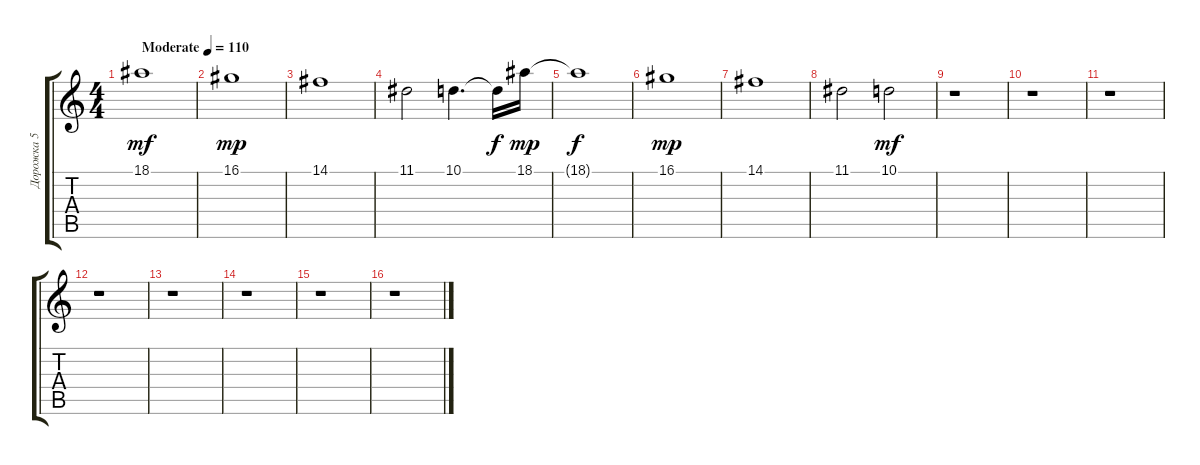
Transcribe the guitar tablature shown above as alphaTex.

\track ("Дорожка 5" "Дорожка 5") {instrument lead1square}
\staff {score tabs}
\tuning (E4 B3 G3 D3 A2 E2) {hide}
\ts (4 4)
\tempo (110 "Moderate")
\clef g2
\ks c
18.1.1{dy mf instrument lead1square} |
16.1.1{dy mp} |
14.1.1 |
11.1.2 10.1.4{d} 10.1{t}.16{dy f} 18.1.16{dy mp} |
18.1{t}.1{dy f} |
16.1.1{dy mp} |
14.1.1 |
11.1.2 10.1.2{dy mf} |
r.1 |
r.1 |
r.1 |
r.1 |
r.1 |
r.1 |
r.1 |
r.1
